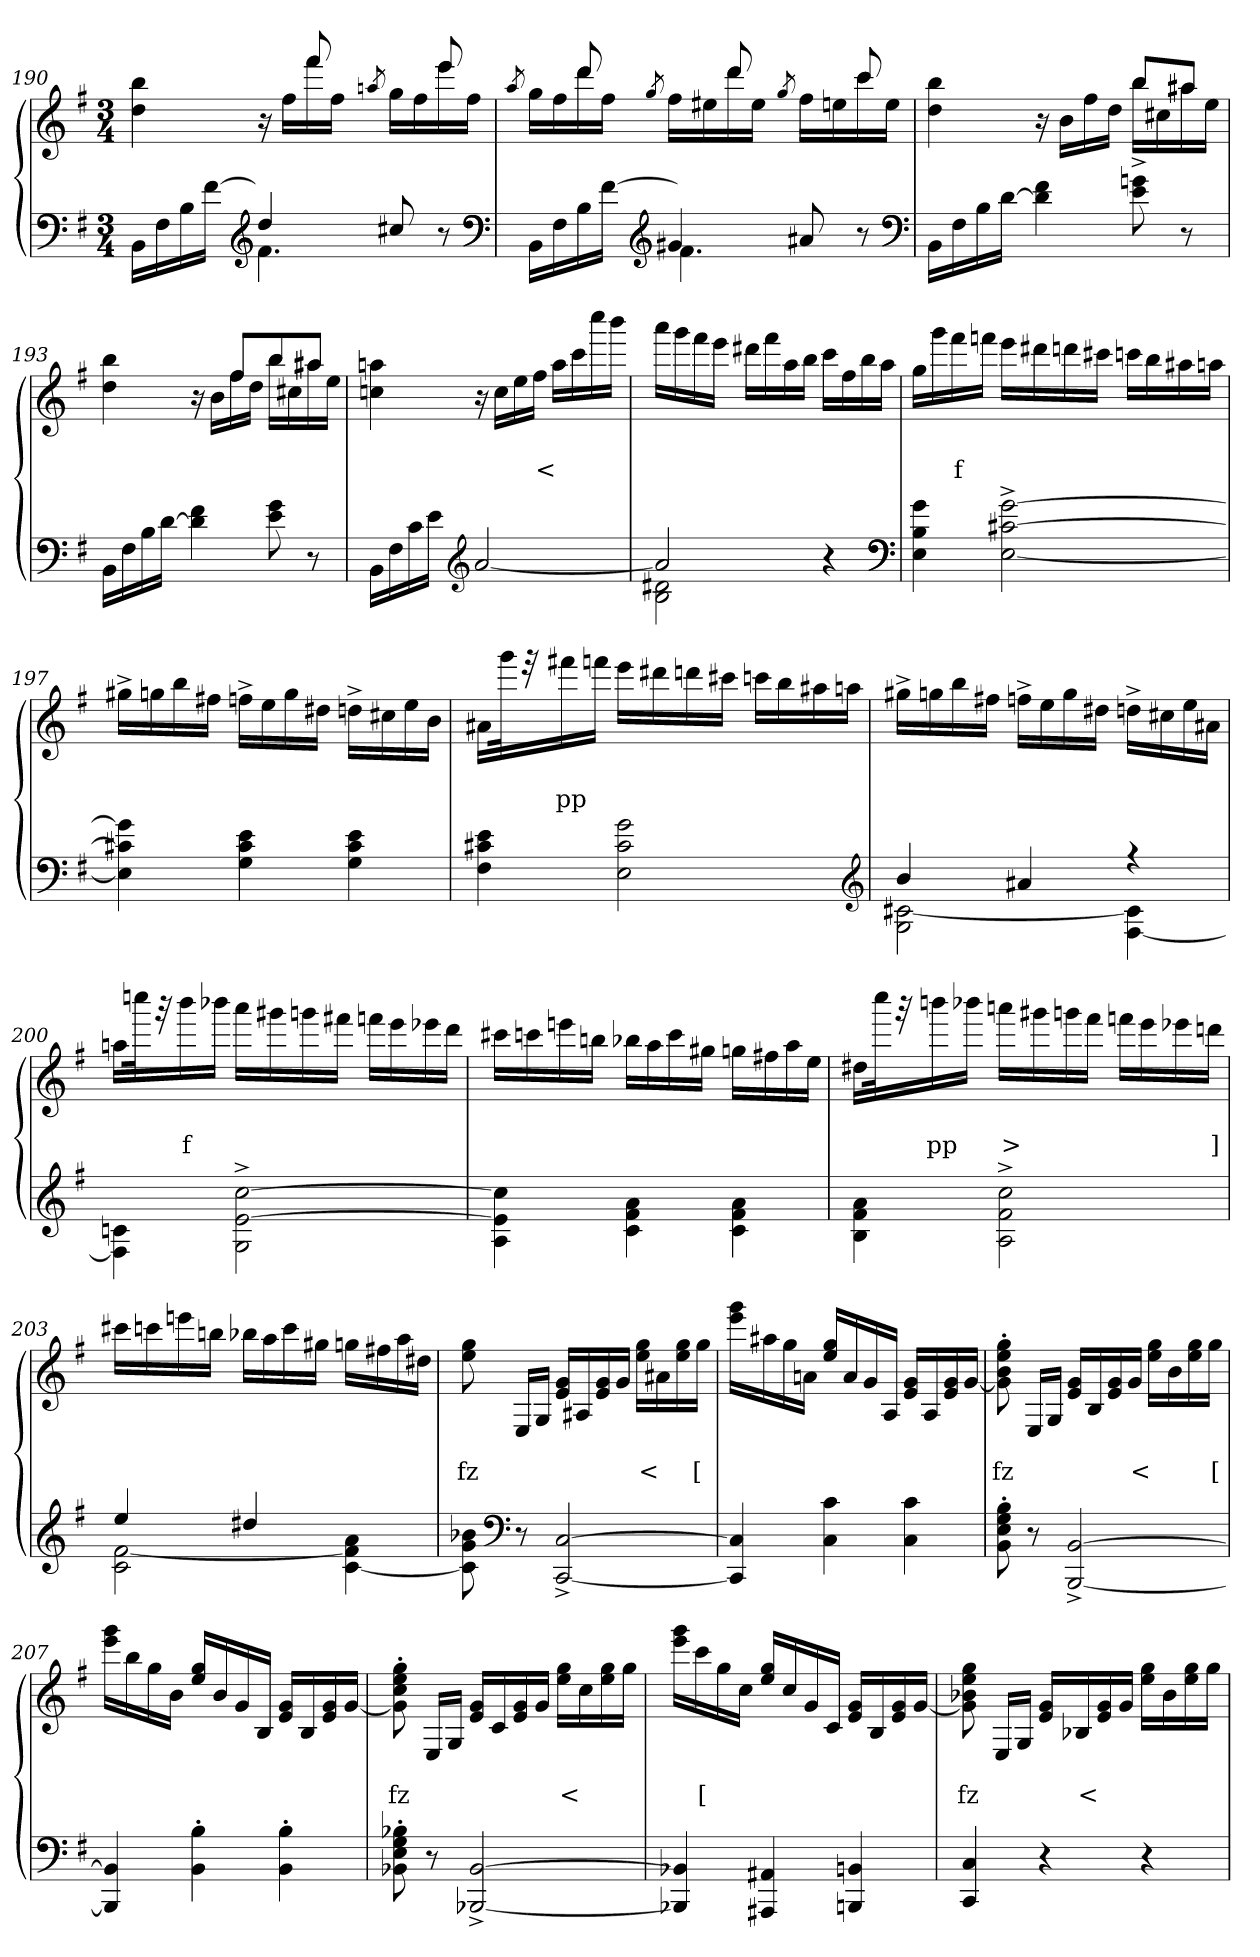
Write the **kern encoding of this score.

**kern	**kern	**text	**text
*part2	*part1	*part1	*part1
*staff2	*staff1	*staff1	*staff1
*clefF4	*clefG2	*	*
*k[f#]	*k[f#]	*	*
*M3/4	*M3/4	*	*
=190	=190	=190	=190
*^	*^	*	*
4ryy	16BBLL	4.ryy	4bb 4dd	.	.
.	16F#	.	.	.	.
.	16B	.	.	.	.
.	[16f#JJ	.	.	.	.
*clefG2	*	*	*	*	*
4dd	4.f#]	.	16r	.	.
.	.	.	16ff#LL	.	.
.	.	8fff#	16fff#	.	.
.	.	.	16ff#JJ	.	.
.	.	.	8qaan/	.	.
8cc#X	.	8ryy	16ggLL	.	.
.	.	.	16ff#	.	.
8r	8ryy	8eee	16eee	.	.
.	.	.	16ff#JJ	.	.
*clefF4	*	*	*	*	*
=191	=191	=191	=191	=191	=191
.	.	.	8qaa/	.	.
4ryy	16BBLL	8ryy	16ggLL	.	.
.	16F#	.	16ff#	.	.
.	16B	8ddd	16ddd	.	.
.	[16f#JJ	.	16ff#JJ	.	.
*clefG2	*	*	*	*	*
.	.	.	8qgg/	.	.
4g#X	4.f#]	8ryy	16ff#LL	.	.
.	.	.	16ee#X	.	.
.	.	8ddd	16ddd	.	.
.	.	.	16ee#JJ	.	.
.	.	.	8qgg/	.	.
8a#X	.	8ryy	16ff#LL	.	.
.	.	.	16een	.	.
8r	8ryy	8ccc	16ccc	.	.
.	.	.	16eeJJ	.	.
*v	*v	*	*	*	*
*clefF4	*	*	*	*
=192	=192	=192	=192	=192
16BBLL	2ryy	4bb 4dd	.	.
16F#	.	.	.	.
16B	.	.	.	.
[16dJJ	.	.	.	.
4f# 4d]	.	16r	.	.
.	.	16bLL	.	.
.	.	16ff#	.	.
.	.	16ddJJ	.	.
8gn 8e	8bbL	16bb^>LL	.	.
.	.	16cc#X	.	.
8r	8aa#XJ	16aa#	.	.
.	.	16eeJJ	.	.
=193	=193	=193	=193	=193
16BBLL	4.ryy	4bb 4dd	.	.
16F#	.	.	.	.
16B	.	.	.	.
[16dJJ	.	.	.	.
4f# 4d]	.	16r	.	.
.	.	16bLL	.	.
.	8ff#L	16ff#	.	.
.	.	16ddJJ	.	.
8g 8e	8bb	16bbLL	.	.
.	.	16cc#X	.	.
8r	8aa#XJ	16aa#	.	.
.	.	16eeJJ	.	.
*	*v	*v	*	*
=194	=194	=194	=194
16BBLL	4aan 4ccn	.	.
16F#	.	.	.
16c	.	.	.
16eJJ	.	.	.
*clefG2	*	*	*
[2a	16r	.	.
.	16ccLL	.	.
.	16ee	.	.
.	16ff#JJ	.	<
.	16aaLL	.	.
.	16ccc	.	.
.	16cccc	.	.
.	16bbbJJ	.	.
=195	=195	=195	=195
*^	*	*	*
2a]	2d#X 2B	16aaaLL	.	.
.	.	16ggg	.	.
.	.	16fff#	.	.
.	.	16eeeJJ	.	.
.	.	16ddd#XLL	.	.
.	.	16fff#	.	.
.	.	16aa	.	.
.	.	16bbJJ	.	.
4ryy	4r	16cccLL	.	.
.	.	16ff#	.	.
.	.	16bb	.	.
.	.	16aaJJ	.	.
*v	*v	*	*	*
*clefF4	*	*	*
=196	=196	=196	=196
4g 4B 4E	16ggLL	.	.
.	16ggg	.	.
.	16fff#	.	f
.	16fffnJJ	.	.
[2g^> [2c#X^> [2E^>	16eeeLL	.	.
.	16ddd#X	.	.
.	16dddn	.	.
.	16ccc#XJJ	.	.
.	16cccnLL	.	.
.	16bb	.	.
.	16aa#X	.	.
.	16aanJJ	.	.
=197	=197	=197	=197
4g] 4c#X] 4E]	16gg#X^>LL	.	.
.	16ggn	.	.
.	16bb	.	.
.	16ff#XJJ	.	.
4e 4c# 4G	16ffn^>LL	.	.
.	16ee	.	.
.	16gg	.	.
.	16dd#XJJ	.	.
4e 4c# 4G	16ddn^>LL	.	.
.	16cc#X	.	.
.	16ee	.	.
.	16bJJ	.	.
=198	=198	=198	=198
4e 4c#X 4F#	16a#XLL	.	.
.	32ggg	.	.
.	32r	.	.
.	16fff#X	.	pp
.	16fffnJJ	.	.
2g 2c# 2E	16eeeLL	.	.
.	16ddd#X	.	.
.	16dddn	.	.
.	16ccc#XJJ	.	.
.	16cccnLL	.	.
.	16bb	.	.
.	16aa#	.	.
.	16aanJJ	.	.
*clefG2	*	*	*
=199	=199	=199	=199
*^	*	*	*
4b	[2c#X 2G	16gg#X^>LL	.	.
.	.	16ggn	.	.
.	.	16bb	.	.
.	.	16ff#XJJ	.	.
4a#X	.	16ffn^>LL	.	.
.	.	16ee	.	.
.	.	16gg	.	.
.	.	16dd#XJJ	.	.
4r	4c#] [4F#	16ddn^>LL	.	.
.	.	16cc#X	.	.
.	.	16ee	.	.
.	.	16a#XJJ	.	.
*v	*v	*	*	*
=200	=200	=200	=200
4cn 4F#\]	16aanLL	.	.
.	32ccccn	.	.
.	32r	.	.
.	16bbb	.	f
.	16bbb-XJJ	.	.
[2cc^> [2e^> 2G\^>	16aaaLL	.	.
.	16ggg#X	.	.
.	16gggn	.	.
.	16fff#XJJ	.	.
.	16fffnLL	.	.
.	16eee	.	.
.	16eee-X	.	.
.	16dddJJ	.	.
=201	=201	=201	=201
4cc] 4e] 4A\	16ccc#XLL	.	.
.	16cccn	.	.
.	16eeen	.	.
.	16bbnJJ	.	.
4a 4f# 4c\	16bb-X\LL	.	.
.	16aa	.	.
.	16ccc	.	.
.	16gg#XJJ	.	.
4a 4f# 4c\	16ggnLL	.	.
.	16ff#X	.	.
.	16aa	.	.
.	16eeJJ	.	.
=202	=202	=202	=202
4a 4f# 4B\	16dd#XLL	.	.
.	32cccc	.	.
.	32r	.	.
.	16bbbn	.	pp
.	16bbb-XJJ	.	.
2cc^> 2f#^> 2A\^>	16aaanLL	.	>
.	16ggg#X	.	.
.	16gggn	.	.
.	16fff#JJ	.	.
.	16fffnLL	.	.
.	16eee	.	.
.	16eee-X	.	.
.	16dddnJJ	.	]
=203	=203	=203	=203
*^	*	*	*
4ee	[2f# 2c	16ccc#XLL	.	.
.	.	16cccn	.	.
.	.	16eeen	.	.
.	.	16bbnJJ	.	.
4dd#X	.	16bb-X\LL	.	.
.	.	16aa	.	.
.	.	16ccc	.	.
.	.	16gg#XJJ	.	.
4ryy	4a 4f#] [4c\	16ggnLL	.	.
.	.	16ff#X	.	.
.	.	16aa	.	.
.	.	16dd#XJJ	.	.
*v	*v	*	*	*
=204	=204	=204	=204
8b-X 8g 8c\]	8gg 8ee	.	fz
*clefF4	*	*	*
8r	16ELL	.	.
.	16GJJ	.	.
[2C^> [2CC^>	16g 16eLL	.	.
.	16A#X	.	.
.	16g 16e	.	.
.	16gJJ	.	.
.	16gg 16eeLL	.	<
.	16a#	.	.
.	16gg 16ee	.	.
.	16ggJJ	.	[
=205	=205	=205	=205
4C] 4CC]	16ggg 16eeeLL	.	.
.	16aa#X	.	.
.	16gg	.	.
.	16anJJ	.	.
4c 4C	16gg 16eeLL	.	.
.	16a	.	.
.	16g	.	.
.	16AJJ	.	.
4c 4C	16g 16eLL	.	.
.	16A	.	.
.	16g 16e	.	.
.	[16gJJ	.	.
=206	=206	=206	=206
8B'> 8G'> 8E'> 8BB'>	8gg'> 8ee'> 8b'> 8g]'>	.	fz
8r	16ELL	.	.
.	16GJJ	.	.
[2BB^> [2BBB^>	16g 16eLL	.	.
.	16B	.	.
.	16g 16e	.	.
.	16gJJ	.	<
.	16gg 16eeLL	.	.
.	16b	.	.
.	16gg 16ee	.	.
.	16ggJJ	.	[
=207	=207	=207	=207
4BB] 4BBB]	16ggg 16eeeLL	.	.
.	16bb	.	.
.	16gg	.	.
.	16bJJ	.	.
4B'> 4BB'>	16gg 16eeLL	.	.
.	16b	.	.
.	16g	.	.
.	16BJJ	.	.
4B'> 4BB'>	16g 16eLL	.	.
.	16B	.	.
.	16g 16e	.	.
.	[16gJJ	.	.
=208	=208	=208	=208
8B-X'> 8G'> 8E'> 8BB-X'>	8gg'> 8ee'> 8cc'> 8g]'>	.	fz
8r	16ELL	.	.
.	16GJJ	.	.
[2BB-^> [2BBB-^>	16g 16eLL	.	.
.	16c	.	.
.	16g 16e	.	.
.	16gJJ	.	.
.	16gg 16eeLL	.	<
.	16cc	.	.
.	16gg 16ee	.	.
.	16ggJJ	.	.
=209	=209	=209	=209
4BB-X] 4BBB-X]	16ggg 16eeeLL	.	.
.	16ccc	.	[
.	16gg	.	.
.	16ccJJ	.	.
4AA#X 4AAA#X	16gg 16eeLL	.	.
.	16cc	.	.
.	16g	.	.
.	16cJJ	.	.
4BBn 4BBBn	16g 16eLL	.	.
.	16B	.	.
.	16g 16e	.	.
.	[16gJJ	.	.
=210	=210	=210	=210
4C 4CC	8gg 8ee 8b-X 8g]	.	fz
.	16ELL	.	.
.	16GJJ	.	.
4r	16g 16eLL	.	.
.	16B-	.	<
.	16g 16e	.	.
.	16gJJ	.	.
4r	16gg 16eeLL	.	.
.	16b-	.	.
.	16gg 16ee	.	.
.	16ggJJ	.	.
=	=	=	=
*-	*-	*-	*-
